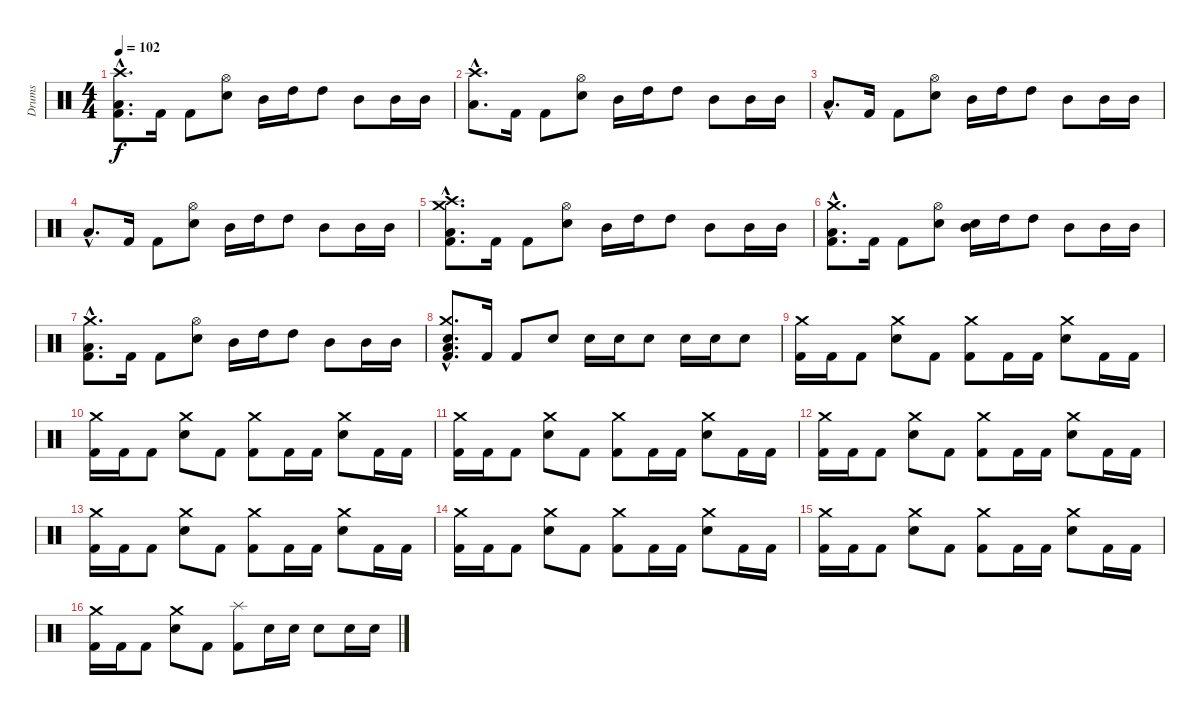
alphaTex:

\track ("Drums" "Drums") {instrument percussion}
\staff {score}
\articulation defaults
\ts (4 4)
\tempo 102
\clef neutral
\ks c
("Low Tom (hit)"{hac} "Kick (hit) 2"{hac} "Crash high (hit)"{hac}).8{d dy f} "Kick (hit) 2".16 "Kick (hit) 2".8 ("Hi-Hat (open)" "Electric Snare (hit)").8 "Mid Tom (hit)".16 "High Tom (hit)".16 "High Tom (hit)".8 "Mid Tom (hit)".8 "Mid Tom (hit)".16 "Mid Tom (hit)".16 |
("Low Tom (hit)"{hac} "Crash high (hit)"{hac}).8{d} "Kick (hit) 2".16 "Kick (hit) 2".8 ("Hi-Hat (open)" "Electric Snare (hit)").8 "Mid Tom (hit)".16 "High Tom (hit)".16 "High Tom (hit)".8 "Mid Tom (hit)".8 "Mid Tom (hit)".16 "Mid Tom (hit)".16 |
"Low Tom (hit)"{hac}.8{d} "Kick (hit) 2".16 "Kick (hit) 2".8 ("Hi-Hat (open)" "Electric Snare (hit)").8 "Mid Tom (hit)".16 "High Tom (hit)".16 "High Tom (hit)".8 "Mid Tom (hit)".8 "Mid Tom (hit)".16 "Mid Tom (hit)".16 |
"Low Tom (hit)"{hac}.8{d} "Kick (hit) 2".16 "Kick (hit) 2".8 ("Hi-Hat (open)" "Electric Snare (hit)").8 "Mid Tom (hit)".16 "High Tom (hit)".16 "High Tom (hit)".8 "Mid Tom (hit)".8 "Mid Tom (hit)".16 "Mid Tom (hit)".16 |
("Low Tom (hit)"{hac} "Kick (hit) 2"{hac} "Crash high (hit)"{hac} "Crash medium (hit)"{hac}).8{d} "Kick (hit) 2".16 "Kick (hit) 2".8 ("Hi-Hat (open)" "Electric Snare (hit)").8 "Mid Tom (hit)".16 "High Tom (hit)".16 "High Tom (hit)".8 "Mid Tom (hit)".8 "Mid Tom (hit)".16 "Mid Tom (hit)".16 |
("Kick (hit) 2"{hac} "Low Tom (hit)"{hac} "Crash medium (hit)"{hac}).8{d} "Kick (hit) 2".16 "Kick (hit) 2".8 ("Hi-Hat (open)" "Electric Snare (hit)").8 ("Snare (hit)" "Mid Tom (hit)").16 "High Tom (hit)".16 "High Tom (hit)".8 "Mid Tom (hit)".8 "Mid Tom (hit)".16 "Mid Tom (hit)".16 |
("Low Tom (hit)"{hac} "Kick (hit) 2"{hac} "Crash medium (hit)"{hac}).8{d} "Kick (hit) 2".16 "Kick (hit) 2".8 ("Hi-Hat (open)" "Electric Snare (hit)").8 "Mid Tom (hit)".16 "High Tom (hit)".16 "High Tom (hit)".8 "Mid Tom (hit)".8 "Mid Tom (hit)".16 "Mid Tom (hit)".16 |
("Snare (hit)"{hac} "Low Tom (hit)"{hac} "Kick (hit) 2"{hac} "Crash medium (hit)"{hac}).8{d} "Kick (hit) 2".16 "Kick (hit) 2".8 "Electric Snare (hit)".8 "Electric Snare (hit)".16 "Electric Snare (hit)".16 "Electric Snare (hit)".8 "Electric Snare (hit)".16 "Electric Snare (hit)".16 "Electric Snare (hit)".8 |
("Kick (hit) 2" "Crash medium (hit)").16 "Kick (hit) 2".16 "Kick (hit) 2".8 ("Electric Snare (hit)" "Crash medium (hit)").8 "Kick (hit) 2".8 ("Kick (hit) 2" "Crash medium (hit)").8 "Kick (hit) 2".16 "Kick (hit) 2".16 ("Electric Snare (hit)" "Crash medium (hit)").8 "Kick (hit) 2".16 "Kick (hit) 2".16 |
("Kick (hit) 2" "Crash medium (hit)").16 "Kick (hit) 2".16 "Kick (hit) 2".8 ("Electric Snare (hit)" "Crash medium (hit)").8 "Kick (hit) 2".8 ("Kick (hit) 2" "Crash medium (hit)").8 "Kick (hit) 2".16 "Kick (hit) 2".16 ("Electric Snare (hit)" "Crash medium (hit)").8 "Kick (hit) 2".16 "Kick (hit) 2".16 |
("Kick (hit) 2" "Crash medium (hit)").16 "Kick (hit) 2".16 "Kick (hit) 2".8 ("Electric Snare (hit)" "Crash medium (hit)").8 "Kick (hit) 2".8 ("Kick (hit) 2" "Crash medium (hit)").8 "Kick (hit) 2".16 "Kick (hit) 2".16 ("Electric Snare (hit)" "Crash medium (hit)").8 "Kick (hit) 2".16 "Kick (hit) 2".16 |
("Kick (hit) 2" "Crash medium (hit)").16 "Kick (hit) 2".16 "Kick (hit) 2".8 ("Electric Snare (hit)" "Crash medium (hit)").8 "Kick (hit) 2".8 ("Kick (hit) 2" "Crash medium (hit)").8 "Kick (hit) 2".16 "Kick (hit) 2".16 ("Electric Snare (hit)" "Crash medium (hit)").8 "Kick (hit) 2".16 "Kick (hit) 2".16 |
("Kick (hit) 2" "Crash medium (hit)").16 "Kick (hit) 2".16 "Kick (hit) 2".8 ("Electric Snare (hit)" "Crash medium (hit)").8 "Kick (hit) 2".8 ("Kick (hit) 2" "Crash medium (hit)").8 "Kick (hit) 2".16 "Kick (hit) 2".16 ("Electric Snare (hit)" "Crash medium (hit)").8 "Kick (hit) 2".16 "Kick (hit) 2".16 |
("Kick (hit) 2" "Crash medium (hit)").16 "Kick (hit) 2".16 "Kick (hit) 2".8 ("Electric Snare (hit)" "Crash medium (hit)").8 "Kick (hit) 2".8 ("Kick (hit) 2" "Crash medium (hit)").8 "Kick (hit) 2".16 "Kick (hit) 2".16 ("Electric Snare (hit)" "Crash medium (hit)").8 "Kick (hit) 2".16 "Kick (hit) 2".16 |
("Kick (hit) 2" "Crash medium (hit)").16 "Kick (hit) 2".16 "Kick (hit) 2".8 ("Electric Snare (hit)" "Crash medium (hit)").8 "Kick (hit) 2".8 ("Kick (hit) 2" "Crash medium (hit)").8 "Kick (hit) 2".16 "Kick (hit) 2".16 ("Electric Snare (hit)" "Crash medium (hit)").8 "Kick (hit) 2".16 "Kick (hit) 2".16 |
("Kick (hit) 2" "Crash medium (hit)").16 "Kick (hit) 2".16 "Kick (hit) 2".8 ("Electric Snare (hit)" "Crash medium (hit)").8 "Kick (hit) 2".8 ("Kick (hit) 2" "Splash (hit)").8 "Electric Snare (hit)".16 "Electric Snare (hit)".16 "Electric Snare (hit)".8 "Electric Snare (hit)".16 "Electric Snare (hit)".16
